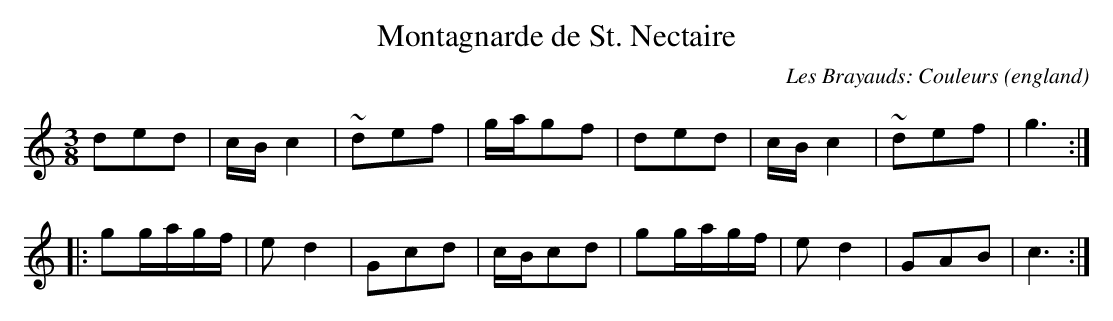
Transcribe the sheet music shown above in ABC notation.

X:1
T:Montagnarde de St. Nectaire
O:england
C:Les Brayauds: Couleurs
M:3/8
L:1/8
K:C
ded|c/B/c2|~def|g/a/gf|\
ded|c/B/c2|~def|g3:|
|:gg/a/g/f/|ed2|Gcd|c/B/cd|\
gg/a/g/f/|ed2|GAB|c3:|
